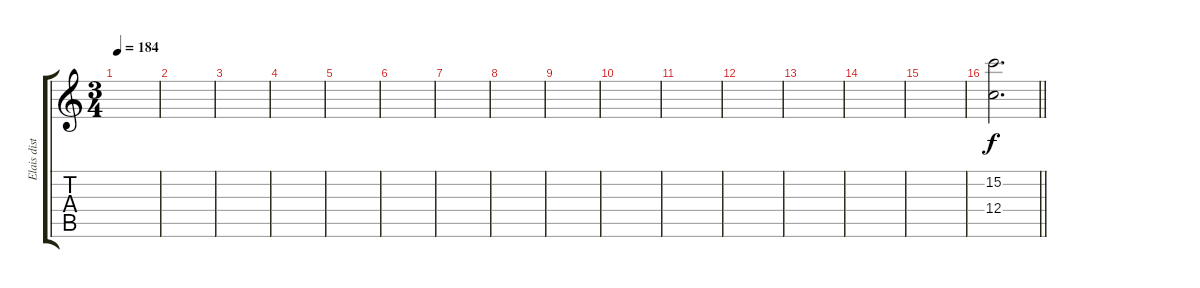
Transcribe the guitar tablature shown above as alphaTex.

\track ("Elais dist." "Elais dist") {instrument overdrivenguitar}
\staff {score tabs}
\tuning (D4 A3 F3 C3 G2 C2) {hide}
\ts (3 4)
\tempo 184
\clef g2
\ks c
|
|
|
|
|
|
|
|
|
|
|
|
|
|
|
\barLineRight lightlight
(15.2 12.4).2{d}
